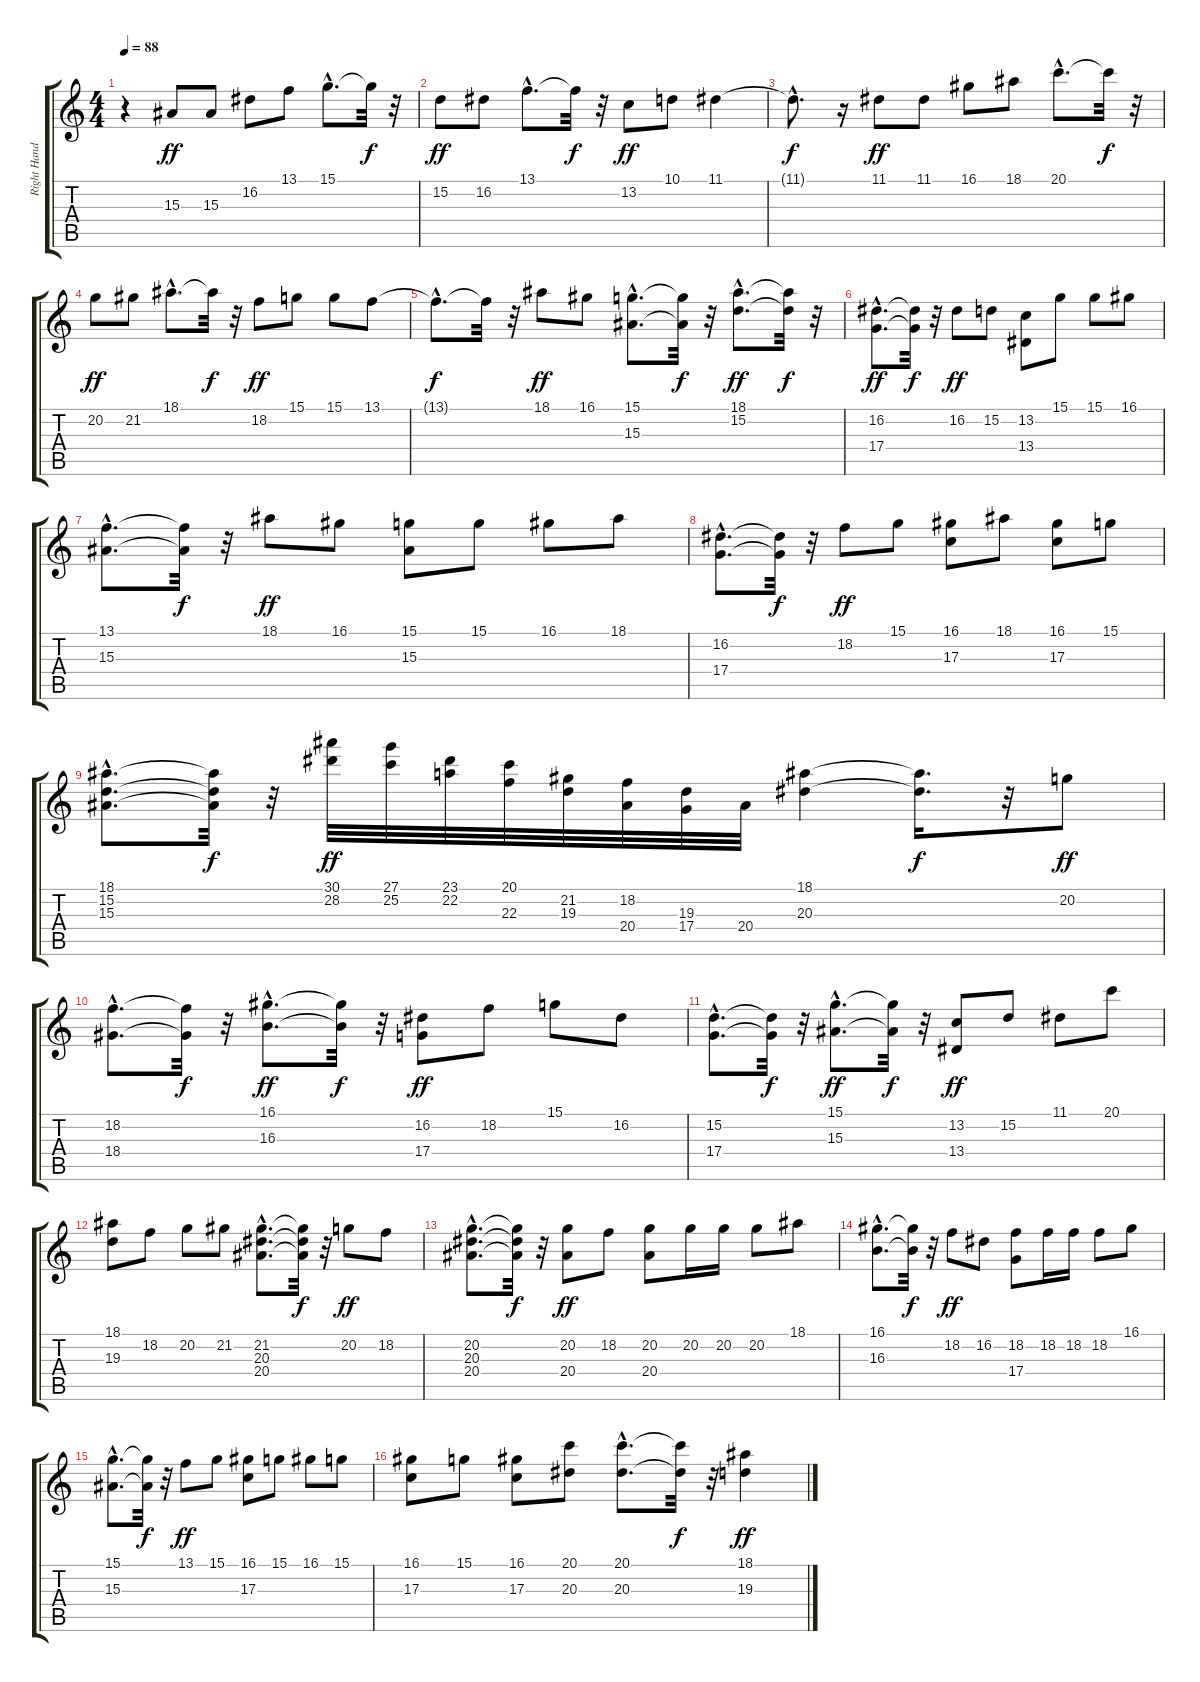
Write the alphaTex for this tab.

\track ("Right Hand" "Right Hand") {instrument acousticgrandpiano}
\staff {score tabs}
\tuning (E4 B3 G3 D3 A2 E2) {hide}
\ts (4 4)
\tempo 88
\clef g2
\ks c
r.4{dy f} 15.3.8{dy ff} 15.3.8 16.2.8 13.1.8 15.1{hac}.8{d} 15.1{t}.32{dy f} r.32 |
15.2.8{dy ff} 16.2.8 13.1{hac}.8{d} 13.1{t}.32{dy f} r.32 13.2.8{dy ff} 10.1.8 11.1.4 |
11.1{hac t}.8{d dy f} r.16 11.1.8{dy ff} 11.1.8 16.1.8 18.1.8 20.1{hac}.8{d} 20.1{t}.32{dy f} r.32 |
20.2.8{dy ff} 21.2.8 18.1{hac}.8{d} 18.1{t}.32{dy f} r.32 18.2.8{dy ff} 15.1.8 15.1.8 13.1.8 |
13.1{hac t}.8{d dy f} 13.1{t}.32 r.32 18.1.8{dy ff} 16.1.8 (15.1{hac} 15.3{hac}).8{d} (15.1{t} 15.3{t}).32{dy f} r.32 (18.1{hac} 15.2{hac}).8{d dy ff} (18.1{t} 15.2{t}).32{dy f} r.32 |
(16.2{hac} 17.4{hac}).8{d dy ff} (16.2{t} 17.4{t}).32{dy f} r.32 16.2.8{dy ff} 15.2.8 (13.2 13.4).8 15.1.8 15.1.8 16.1.8 |
(13.1{hac} 15.3{hac}).8{d} (13.1{t} 15.3{t}).32{dy f} r.32 18.1.8{dy ff} 16.1.8 (15.1 15.3).8 15.1.8 16.1.8 18.1.8 |
(16.2{hac} 17.4{hac}).8{d} (16.2{t} 17.4{t}).32{dy f} r.32 18.2.8{dy ff} 15.1.8 (16.1 17.3).8 18.1.8 (16.1 17.3).8 15.1.8 |
(18.1{hac} 15.2{hac} 15.3{hac}).8{d} (18.1{t} 15.2{t} 15.3{t}).32{dy f} r.32 (30.1 28.2).32{dy ff} (27.1 25.2).32 (23.1 22.2).32 (20.1 22.3).32 (21.2 19.3).32 (18.2 20.4).32 (19.3 17.4).32 20.4.32 (18.1 20.3).4 (18.1{t} 20.3{t}).16{d dy f} r.32 20.2.8{dy ff} |
(18.2{hac} 18.4{hac}).8{d} (18.2{t} 18.4{t}).32{dy f} r.32 (16.1{hac} 16.3{hac}).8{d dy ff} (16.1{t} 16.3{t}).32{dy f} r.32 (16.2 17.4).8{dy ff} 18.2.8 15.1.8 16.2.8 |
(15.2{hac} 17.4{hac}).8{d} (15.2{t} 17.4{t}).32{dy f} r.32 (15.1{hac} 15.3{hac}).8{d dy ff} (15.1{t} 15.3{t}).32{dy f} r.32 (13.2 13.4).8{dy ff} 15.2.8 11.1.8 20.1.8 |
(18.1 19.3).8 18.2.8 20.2.8 21.2.8 (21.2{hac} 20.3{hac} 20.4{hac}).8{d} (21.2{t} 20.3{t} 20.4{t}).32{dy f} r.32 20.2.8{dy ff} 18.2.8 |
(20.2{hac} 20.3{hac} 20.4{hac}).8{d} (20.2{t} 20.3{t} 20.4{t}).32{dy f} r.32 (20.2 20.4).8{dy ff} 18.2.8 (20.2 20.4).8 20.2.16 20.2.16 20.2.8 18.1.8 |
(16.1{hac} 16.3{hac}).8{d} (16.1{t} 16.3{t}).32{dy f} r.32 18.2.8{dy ff} 16.2.8 (18.2 17.4).8 18.2.16 18.2.16 18.2.8 16.1.8 |
(15.1{hac} 15.3{hac}).8{d} (15.1{t} 15.3{t}).32{dy f} r.32 13.1.8{dy ff} 15.1.8 (16.1 17.3).8 15.1.8 16.1.8 15.1.8 |
(16.1 17.3).8 15.1.8 (16.1 17.3).8 (20.1 20.3).8 (20.1{hac} 20.3{hac}).8{d} (20.1{t} 20.3{t}).32{dy f} r.32 (18.1 19.3).4{dy ff}
